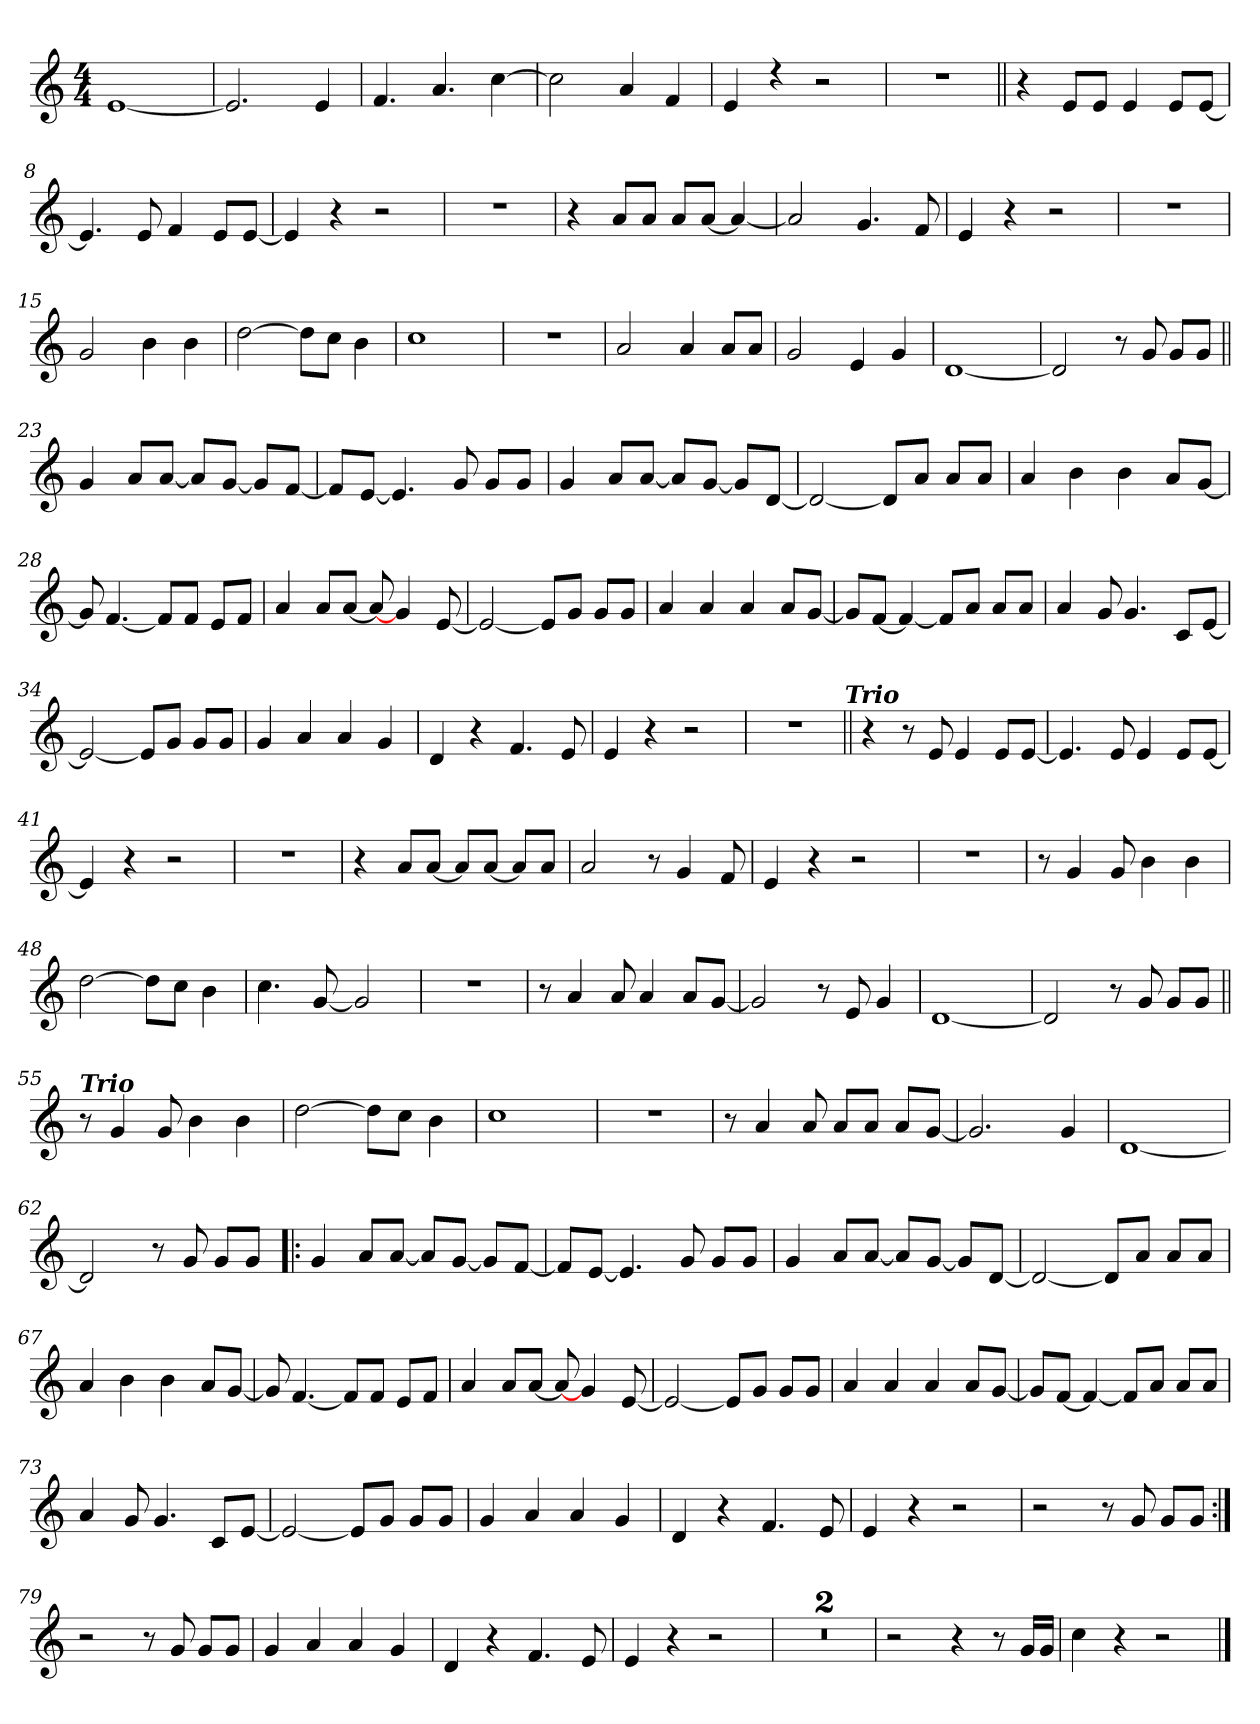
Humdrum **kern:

**kern
*part1
*staff1
*clefG2
*k[]
*C:
*M4/4
=1
[1e
=2
2.e/]
4e/
=3
4.f/
4.a/
[4cc\
=4
2cc\]
4a/
4f/
=5
4e/
4rcc
2r
=6
1r
!!LO:LB:g=z
=7||
4r
8e/L
8e/J
4e/
8e/L
[8e/J
=8
4.e/]
8e/
4f/
8e/L
[8e/J
=9
4e/]
4r
2r
=10
1r
=11
4r
8a/L
8a/J
8a/L
[8a/J
4a/_
!!LO:LB:g=z
=12
2a/]
4.g/
8f/
=13
4e/
4r
2r
=14
1r
=15
2g/
4b\
4b\
=16
[2dd\
8dd\L]
8cc\J
4b\
=17
1cc
!!LO:LB:g=z
=18
1r
=19
2a/
4a/
8a/L
8a/J
=20
2g/
4e/
4g/
=21
[1d
=22
2d/]
8r
8g/
8g/L
8g/J
!!LO:LB:g=z
=23||
4g/
8a/L
[8a/J
8a/L]
[8g/J
8g/L]
[8f/J
=24
8f/L]
[8e/J
4.e/]
8g/
8g/L
8g/J
=25
4g/
8a/L
[8a/J
8a/L]
[8g/J
8g/L]
[8d/J
!!LO:LB:g=z
=26
2d/_
8d/L]
8a/J
8a/L
8a/J
=27
4a/
4b\
4b\
8a/L
[8g/J
=28
8g/]
[4.f/
8f/L]
8f/J
8e/L
8f/J
=29
4a/
8a/L
[8a/J
8a/_
4g/
[8e/
=30
2e/_
8e/L]
8g/J
8g/L
8g/J
!!LO:LB:g=z
=31
4a/
4a/
4a/
8a/L
[8g/J
=32
8g/L]
[8f/J
4f/_
8f/L]
8a/J
8a/L
8a/J
=33
4a/
8g/
4.g/
8c/L
[8e/J
!!LO:LB:g=z
=34
2e/_
8e/L]
8g/J
8g/L
8g/J
=35
4g/
4a/
4a/
4g/
=36
4d/
4r
4.f/
8e/
=37
4e/
4r
2r
=38
1r
!LO:TX:a:Bi:t=Trio
!!LO:LB:g=z
=39||
4r
8r
8e/
4e/
8e/L
[8e/J
=40
4.e/]
8e/
4e/
8e/L
[8e/J
=41
4e/]
4r
2r
=42
1r
=43
4r
8a/L
[8a/J
8a/L]
[8a/J
8a/L]
8a/J
!!LO:PB:g=z
=44
2a/
8r
4g/
8f/
=45
4e/
4r
2r
=46
1r
=47
8r
4g/
8g/
4b\
4b\
=48
[2dd\
8dd\L]
8cc\J
4b\
!!LO:LB:g=z
=49
4.cc\
[8g/
2g/]
=50
1r
=51
8r
4a/
8a/
4a/
8a/L
[8g/J
=52
2g/]
8r
8e/
4g/
=53
[1d
=54
2d/]
8r
8g/
8g/L
8g/J
!!LO:LB:g=z
=55||
!LO:TX:a:Bi:t=Trio
8r
4g/
8g/
4b\
4b\
=56
[2dd\
8dd\L]
8cc\J
4b\
=57
1cc
=58
1r
!!LO:LB:g=z
=59
8r
4a/
8a/
8a/L
8a/J
8a/L
[8g/J
=60
2.g/]
4g/
=61
[1d
=62
2d/]
8r
8g/
8g/L
8g/J
!!LO:LB:g=z
=63!|:
4g/
8a/L
[8a/J
8a/L]
[8g/J
8g/L]
[8f/J
=64
8f/L]
[8e/J
4.e/]
8g/
8g/L
8g/J
=65
4g/
8a/L
[8a/J
8a/L]
[8g/J
8g/L]
[8d/J
=66
2d/_
8d/L]
8a/J
8a/L
8a/J
!!LO:LB:g=z
=67
4a/
4b\
4b\
8a/L
[8g/J
=68
8g/]
[4.f/
8f/L]
8f/J
8e/L
8f/J
=69
4a/
8a/L
[8a/J
8a/_
4g/
[8e/
=70
2e/_
8e/L]
8g/J
8g/L
8g/J
!!LO:LB:g=z
=71
4a/
4a/
4a/
8a/L
[8g/J
=72
8g/L]
[8f/J
4f/_
8f/L]
8a/J
8a/L
8a/J
=73
4a/
8g/
4.g/
8c/L
[8e/J
=74
2e/_
8e/L]
8g/J
8g/L
8g/J
!!LO:LB:g=z
=75
4g/
4a/
4a/
4g/
=76
4d/
4r
4.f/
8e/
=77
4e/
4r
2r
=78
2r
8r
8g/
8g/L
8g/J
=79:|!
2r
8r
8g/
8g/L
8g/J
!!LO:LB:g=z
=80
4g/
4a/
4a/
4g/
=81
4d/
4r
4.f/
8e/
=82
4e/
4r
2r
=83
1r
=84
1r
=85
2r
4r
8r
16g/LL
16g/JJ
=86
4cc\
4r
2r
==
*-
